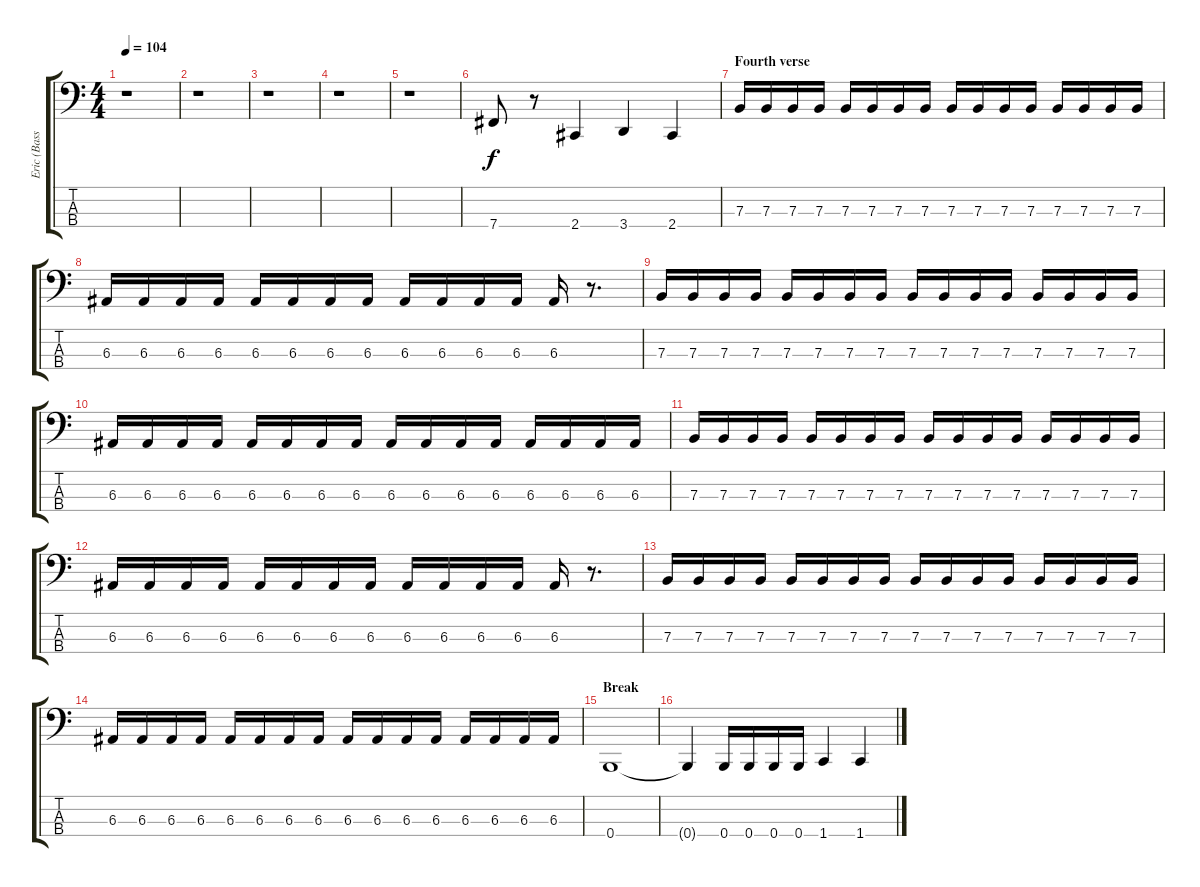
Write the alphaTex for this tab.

\track ("Eric (Bass)" "Eric (Bass") {instrument electricbassfinger}
\staff {score tabs}
\tuning (D2 A1 E1 B0) {hide}
\ts (4 4)
\tempo 104
\clef f4
\ks c
r.1{dy f} |
r.1 |
r.1 |
r.1 |
r.1 |
7.4.8 r.8 2.4.4 3.4.4 2.4.4 |
\section ("" "Fourth verse")
7.3.16 7.3.16 7.3.16 7.3.16 7.3.16 7.3.16 7.3.16 7.3.16 7.3.16 7.3.16 7.3.16 7.3.16 7.3.16 7.3.16 7.3.16 7.3.16 |
6.3.16 6.3.16 6.3.16 6.3.16 6.3.16 6.3.16 6.3.16 6.3.16 6.3.16 6.3.16 6.3.16 6.3.16 6.3.16 r.8{d} |
7.3.16 7.3.16 7.3.16 7.3.16 7.3.16 7.3.16 7.3.16 7.3.16 7.3.16 7.3.16 7.3.16 7.3.16 7.3.16 7.3.16 7.3.16 7.3.16 |
6.3.16 6.3.16 6.3.16 6.3.16 6.3.16 6.3.16 6.3.16 6.3.16 6.3.16 6.3.16 6.3.16 6.3.16 6.3.16 6.3.16 6.3.16 6.3.16 |
7.3.16 7.3.16 7.3.16 7.3.16 7.3.16 7.3.16 7.3.16 7.3.16 7.3.16 7.3.16 7.3.16 7.3.16 7.3.16 7.3.16 7.3.16 7.3.16 |
6.3.16 6.3.16 6.3.16 6.3.16 6.3.16 6.3.16 6.3.16 6.3.16 6.3.16 6.3.16 6.3.16 6.3.16 6.3.16 r.8{d} |
7.3.16 7.3.16 7.3.16 7.3.16 7.3.16 7.3.16 7.3.16 7.3.16 7.3.16 7.3.16 7.3.16 7.3.16 7.3.16 7.3.16 7.3.16 7.3.16 |
6.3.16 6.3.16 6.3.16 6.3.16 6.3.16 6.3.16 6.3.16 6.3.16 6.3.16 6.3.16 6.3.16 6.3.16 6.3.16 6.3.16 6.3.16 6.3.16 |
\section ("" "Break")
0.4.1 |
0.4{t}.4 0.4.16 0.4.16 0.4.16 0.4.16 1.4.4 1.4.4
